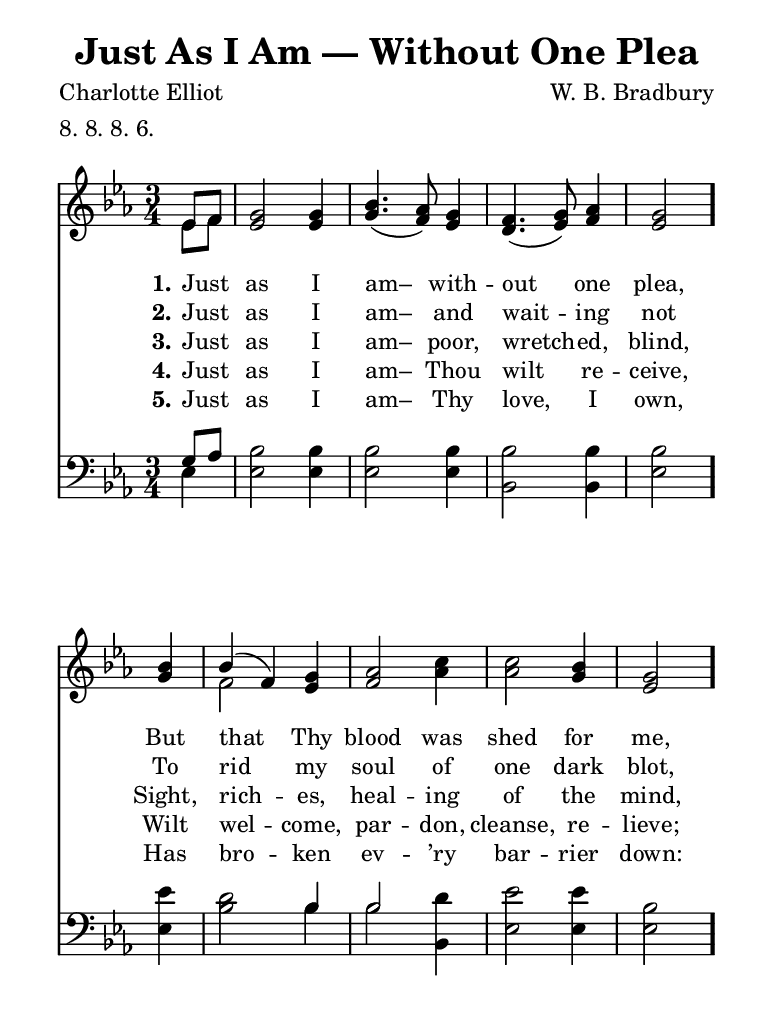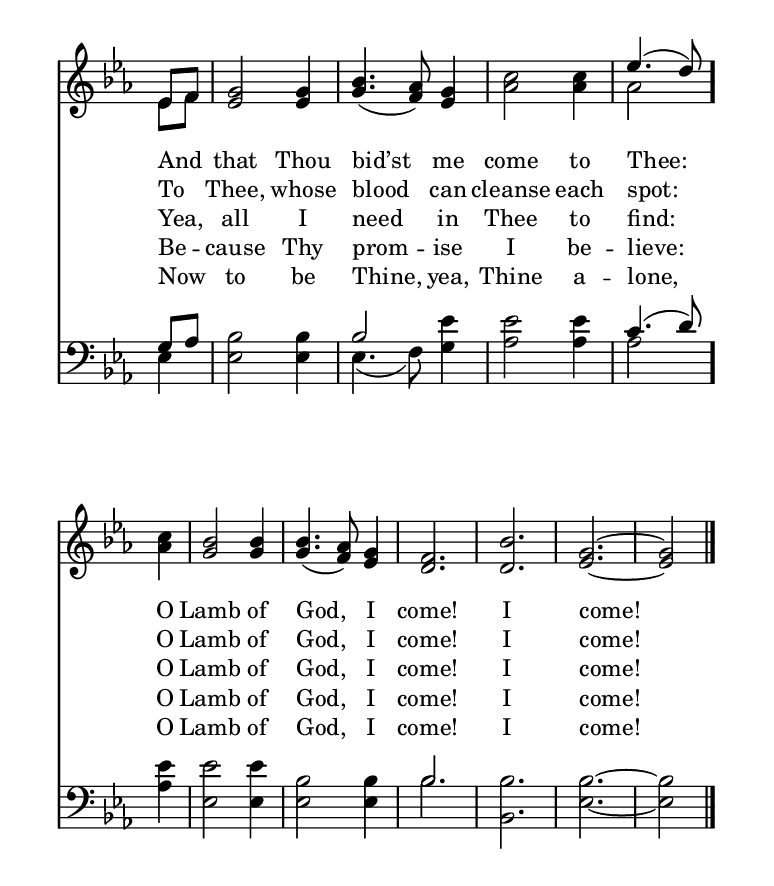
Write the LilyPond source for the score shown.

\include "common/global.ily"
\paper {
  \include "common/paper.ily"
  ragged-bottom = ##t
  ragged-last-bottom = ##t
  systems-per-page = ##f
  system-system-spacing.padding = 11
}

\header{
  %gospel
  hymnnumber = "44"
  title = "Just As I Am — Without One Plea"
  tunename = "Woodworth"
  meter = "8. 8. 8. 6."
  poet = "Charlotte Elliot"
  composer = "W. B. Bradbury"
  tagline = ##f
}

% for fermata in MIDI
ta = { \tempo 4=80 }
tb = { \tempo 4=40 }

patternAA = { c8[ c8] | c2 c4 | c4.( c8) c4 | c4.( c8) c4 | c2       }
patternAB = { c8[ c8] | c2 c4 | c2       c4 | c2       c4 | c2       }
patternAC = { c4      | c2 c4 | c2       c4 | c2       c4 | c2       }
patternAD = { c8[ c8] | c2 c4 | c4.( c8) c4 | c2       c4 | c4.( c8) }
patternAE = { c8[ c8] | c2 c4 | c4.( c8) c4 | c2       c4 | c2       }
patternAF = { c8[ c8] | c2 c4 | c2       c4 | c2       c4 | c4.( c8) }
patternAG = { c4      | c2 c4 | c4.( c8) c4 | c2       c4 | c2       }
patternBA = { c4 | c4( c4) c4 | c2 c4 | c2 c4 | c2 }
patternBB = { c4 | c2      c4 | c2 c4 | c2 c4 | c2 }
patternCA = { c4 | c2 c4 | c4.( c8) c4 | c2. | c2. | c2. ~ | c2 }
patternCB = { c4 | c2 c4 | c2       c4 | c2. | c2. | c2. ~ | c2 }

global = {
  \include "common/overrides.ily"
  \override Staff.TimeSignature.style = #'numbered
  \time 3/4
  \override Score.MetronomeMark.transparent = ##t % hide all fermata changes too
  \ta
  \key ees \major
  \partial 4
  \autoBeamOff
}

notesSoprano = {
\global
\relative c' {

  \changePitch \patternAA { ees f | g g | bes aes g | f g aes | g }
  \changePitch \patternBA { bes | bes f g | aes c | c bes | g }
  \changePitch \patternAD { ees f | g g | bes aes g | c c | ees d }
  \changePitch \patternCA { c | bes bes | bes aes g | f | bes | g | g }

  \bar "|."

}
}

notesAlto = {
\global
\relative e' {

  \changePitch \patternAA { ees f | ees ees | g f ees | d ees f | ees }
  \changePitch \patternBB { g | f ees | f aes | aes g | ees }
  \changePitch \patternAE { ees f | ees ees | g f ees | aes aes | aes }
  \changePitch \patternCA { aes | g g | g f ees | d | d | ees | ees }

}
}

notesTenor = {
\global
\relative a {

  \changePitch \patternAB { g aes | bes bes | bes bes | bes bes | bes }
  \changePitch \patternBB { ees | d bes | bes d | ees ees | bes }
  \changePitch \patternAF { g aes | bes bes | bes ees | ees ees | c d }
  \changePitch \patternCB { ees | ees ees | bes bes | bes | bes | bes | bes }

}
}

notesBass = {
\global
\relative f {

  \changePitch \patternAC { ees | ees ees | ees ees | bes bes | ees }
  \changePitch \patternBB { ees | bes' bes | bes bes, | ees ees | ees }
  \changePitch \patternAG { ees | ees ees | ees f g | aes aes | aes }
  \changePitch \patternCB { aes | ees ees | ees ees | bes' bes, | ees | ees }

}
}

wordsA = \lyricmode {
\set stanza = "1."

Just as I am– with -- out one plea, \bar "."
But that Thy blood was shed for me, \bar "." \break
And that Thou bid’st me come to Thee: \bar "."
O Lamb of God, I come! I come! \bar "." \break

}

wordsB = \lyricmode {
\set stanza = "2."

Just as I am– and wait -- ing not
To rid my soul of one dark blot,
To Thee, whose blood can cleanse each spot:
O Lamb of God, I come! I come!

}

wordsC = \lyricmode {
\set stanza = "3."

Just as I am– poor, wretch -- ed, blind,
Sight, rich -- es, heal -- ing of the mind,
Yea, all I need in Thee to find:
O Lamb of God, I come! I come!

}

wordsD = \lyricmode {
\set stanza = "4."

Just as I am– Thou wilt re -- ceive,
Wilt wel -- come, par -- don, cleanse, re -- lieve;
Be -- cause Thy prom -- ise I be -- lieve:
O Lamb of God, I come! I come!

}

wordsE = \lyricmode {
\set stanza = "5."

Just as I am– Thy love, I own,
Has bro -- ken ev -- ’ry bar -- rier down:
Now to be Thine, yea, Thine a -- lone,
O Lamb of God, I come! I come!

}

\score {
  \context ChoirStaff <<
    \context Staff = upper <<
      \set Staff.autoBeaming = ##f
      \set ChoirStaff.systemStartDelimiter = #'SystemStartBar
      \set ChoirStaff.printPartCombineTexts = ##f
      \partcombine #'(2 . 9) \notesSoprano \notesAlto
      \context NullVoice = sopranos { \voiceOne << \notesSoprano >> }
      \context NullVoice = altos { \voiceTwo << \notesAlto >> }
      \context Lyrics = one   \lyricsto sopranos \wordsA
      \context Lyrics = two   \lyricsto sopranos \wordsB
      \context Lyrics = three \lyricsto sopranos \wordsC
      \context Lyrics = four  \lyricsto sopranos \wordsD
      \context Lyrics = five  \lyricsto sopranos \wordsE
    >>
    \context Staff = men <<
      \set Staff.autoBeaming = ##f
      \clef bass
      \set ChoirStaff.printPartCombineTexts = ##f
      \partcombine #'(2 . 9) \notesTenor \notesBass
      \context NullVoice = tenors { \voiceOne << \notesTenor >> }
      \context NullVoice = basses { \voiceTwo << \notesBass >> }
    >>
  >>
  \layout {
    \include "common/layout.ily"
  }
  \midi{
    \include "common/midi.ily"
  }
}

\version "2.19.49"  % necessary for upgrading to future LilyPond versions.

% vi:set et ts=2 sw=2 ai nocindent syntax=lilypond:
